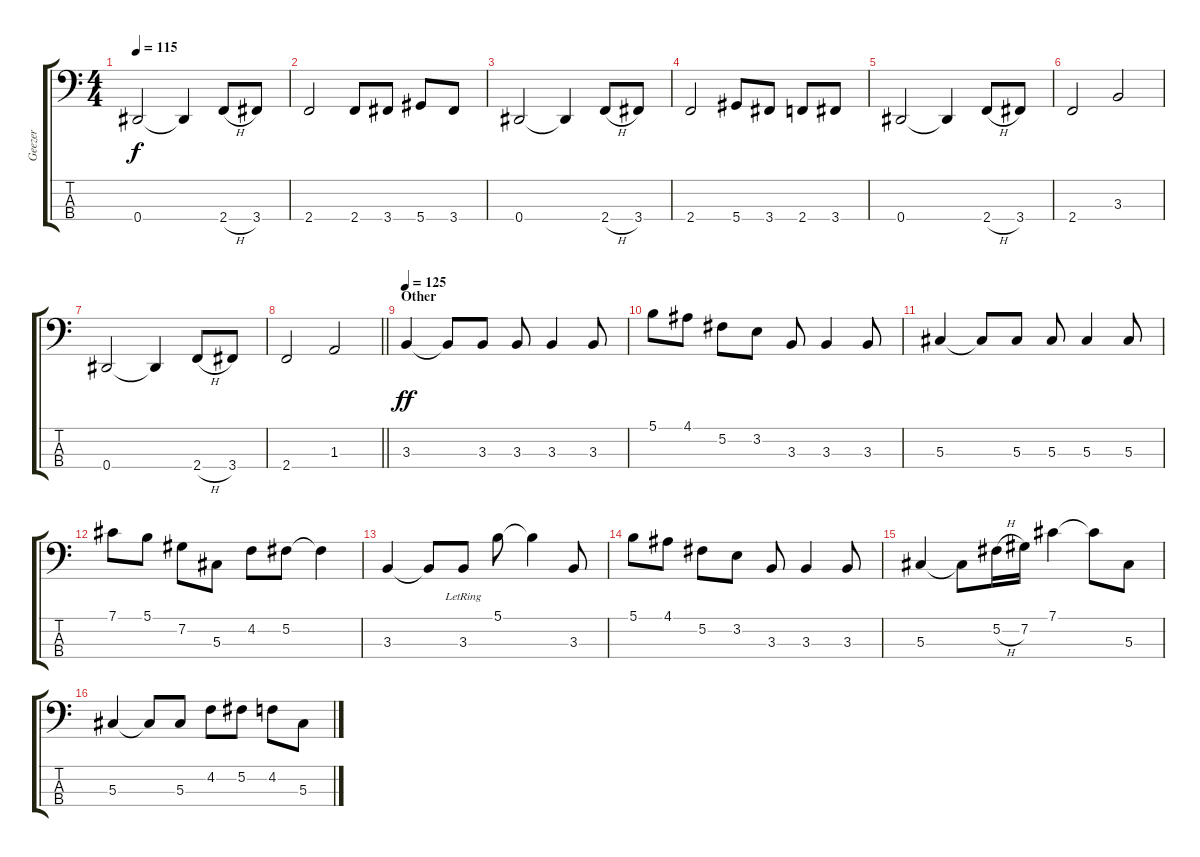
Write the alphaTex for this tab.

\track ("Geezer" "Geezer") {instrument electricbassfinger}
\staff {score tabs}
\tuning (Gb2 Db2 Ab1 Eb1) {hide}
\ts (4 4)
\tempo 115
\clef f4
\ks c
0.4.2{dy f} 0.4{t}.4 2.4{h}.8 3.4.8 |
2.4.2 2.4.8 3.4.8 5.4.8 3.4.8 |
0.4.2 0.4{t}.4 2.4{h}.8 3.4.8 |
2.4.2 5.4.8 3.4.8 2.4.8 3.4.8 |
0.4.2 0.4{t}.4 2.4{h}.8 3.4.8 |
2.4.2 3.3.2 |
0.4.2 0.4{t}.4 2.4{h}.8 3.4.8 |
\barLineRight lightlight
2.4.2 1.3.2 |
\section ("" "Other")
\tempo 125
3.3.4{dy ff} 3.3{t}.8 3.3.8 3.3.8 3.3.4 3.3.8 |
5.1.8 4.1.8 5.2.8 3.2.8 3.3.8 3.3.4 3.3.8 |
5.3.4 5.3{t}.8 5.3.8 5.3.8 5.3.4 5.3.8 |
7.1.8 5.1.8 7.2.8 5.3.8 4.2.8 5.2.8 5.2{t}.4 |
3.3.4 3.3{t}.8 3.3{lr}.8 5.1.8 5.1{t}.4 3.3.8 |
5.1.8 4.1.8 5.2.8 3.2.8 3.3.8 3.3.4 3.3.8 |
5.3.4 5.3{t}.8 5.2{h}.16 7.2.16 7.1.4 7.1{t}.8 5.3.8 |
5.3.4 5.3{t}.8 5.3.8 4.2.8 5.2.8 4.2.8 5.3.8
